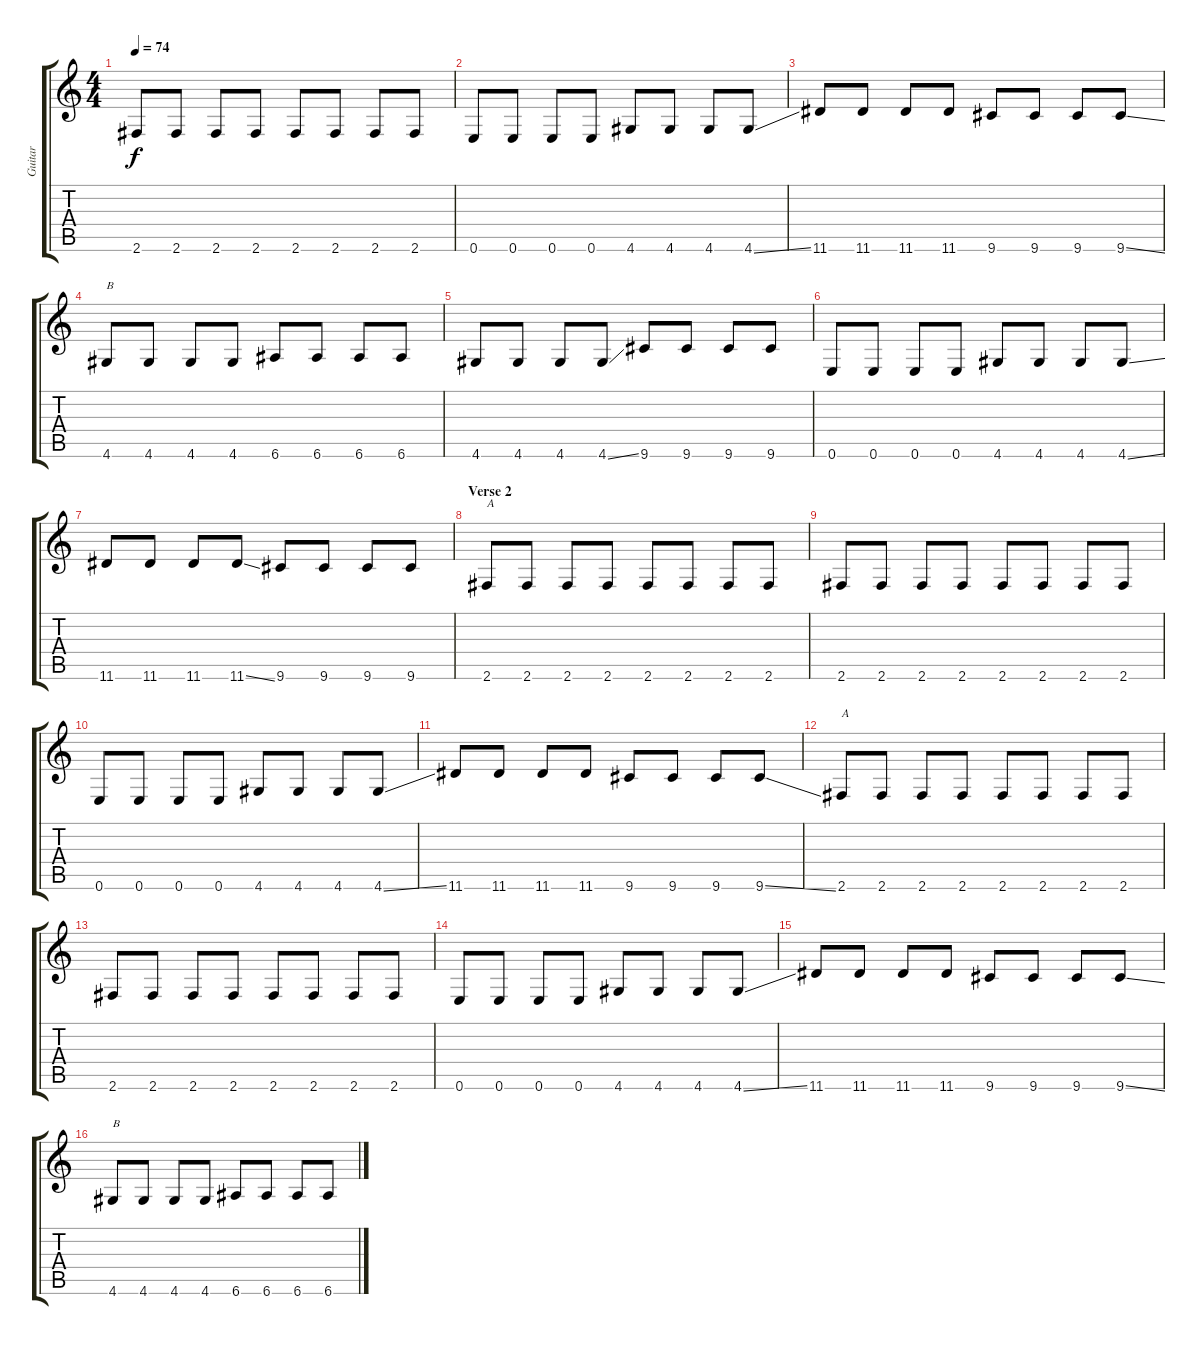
\track ("Guitar" "Guitar") {instrument electricguitarmuted}
\staff {score tabs}
\tuning (E4 B3 G3 D3 A2 E2) {hide}
\ts (4 4)
\tempo 74
\clef g2
\ks c
2.6.8{dy f} 2.6.8 2.6.8 2.6.8 2.6.8 2.6.8 2.6.8 2.6.8 |
0.6.8 0.6.8 0.6.8 0.6.8 4.6.8 4.6.8 4.6.8 4.6{ss}.8 |
11.6.8 11.6.8 11.6.8 11.6.8 9.6.8 9.6.8 9.6.8 9.6{ss}.8 |
4.6.8{txt "B"} 4.6.8 4.6.8 4.6.8 6.6.8 6.6.8 6.6.8 6.6.8 |
4.6.8 4.6.8 4.6.8 4.6{ss}.8 9.6.8 9.6.8 9.6.8 9.6.8 |
0.6.8 0.6.8 0.6.8 0.6.8 4.6.8 4.6.8 4.6.8 4.6{ss}.8 |
11.6.8 11.6.8 11.6.8 11.6{ss}.8 9.6.8 9.6.8 9.6.8 9.6.8 |
\section ("" "Verse 2")
2.6.8{txt "A"} 2.6.8 2.6.8 2.6.8 2.6.8 2.6.8 2.6.8 2.6.8 |
2.6.8 2.6.8 2.6.8 2.6.8 2.6.8 2.6.8 2.6.8 2.6.8 |
0.6.8 0.6.8 0.6.8 0.6.8 4.6.8 4.6.8 4.6.8 4.6{ss}.8 |
11.6.8 11.6.8 11.6.8 11.6.8 9.6.8 9.6.8 9.6.8 9.6{ss}.8 |
2.6.8{txt "A"} 2.6.8 2.6.8 2.6.8 2.6.8 2.6.8 2.6.8 2.6.8 |
2.6.8 2.6.8 2.6.8 2.6.8 2.6.8 2.6.8 2.6.8 2.6.8 |
0.6.8 0.6.8 0.6.8 0.6.8 4.6.8 4.6.8 4.6.8 4.6{ss}.8 |
11.6.8 11.6.8 11.6.8 11.6.8 9.6.8 9.6.8 9.6.8 9.6{ss}.8 |
4.6.8{txt "B"} 4.6.8 4.6.8 4.6.8 6.6.8 6.6.8 6.6.8 6.6.8
